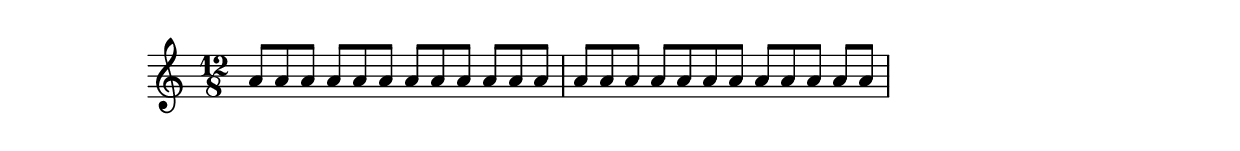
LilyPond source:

%% DO NOT EDIT this file manually; it was automatically
%% generated from the LilyPond Snippet Repository
%% (http://lsr.di.unimi.it).
%%
%% Make any changes in the LSR itself, or in
%% `Documentation/snippets/new/`, then run
%% `scripts/auxiliar/makelsr.pl`.
%%
%% This file is in the public domain.

\version "2.24.0"

\header {
  lsrtags = "rhythms, version-specific"

  texidoc = "
To typeset beams grouped @code{3-4-3-2} in 12/8 it is necessary first
to override the default beam endings in 12/8, and then to set up the
new beaming endings:
"

  doctitle = "Reverting default beam endings"
} % begin verbatim


\relative c'' {
  \time 12/8

  % Default beaming
  a8 a a a a a a a a a a a

  % Set new values for beam endings
  \set Score.beatStructure = 3,4,3,2
  a8 a a a a a a a a a a a
}
